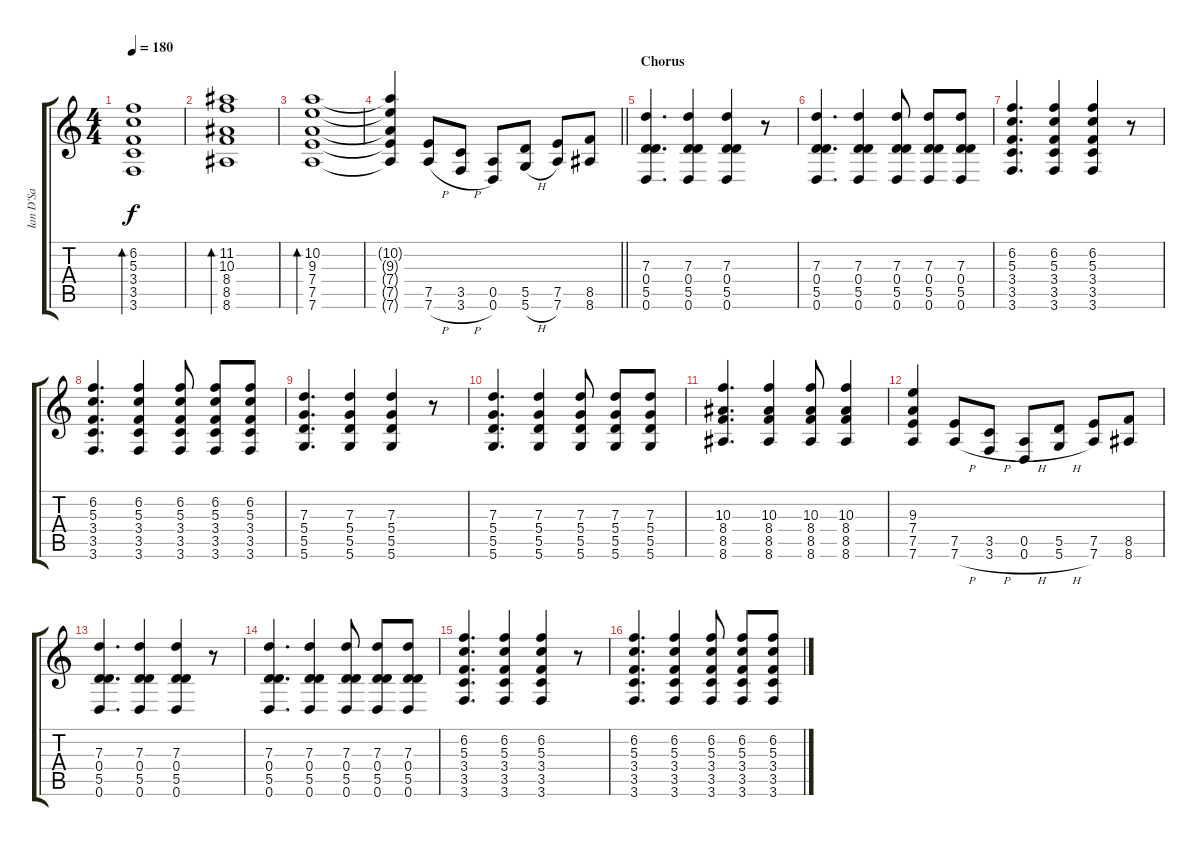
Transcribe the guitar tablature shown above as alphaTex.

\track ("Ian D'Sa" "Ian D'Sa") {instrument distortionguitar}
\staff {score tabs}
\tuning (E4 B3 G3 D3 A2 D2) {hide}
\ts (4 4)
\tempo 180
\clef g2
\ks c
(6.2 5.3 3.4 3.5 3.6).1{bd 120 dy f} |
(11.2 10.3 8.4 8.5 8.6).1{bd 120} |
(10.2 9.3 7.4 7.5 7.6).1{bd 120} |
\barLineRight lightlight
(10.2{t} 9.3{t} 7.4{t} 7.5{t} 7.6{t}).4 (7.5 7.6{h}).8 (3.5 3.6{h}).8 (0.5 0.6).8 (5.5 5.6{h}).8 (7.5 7.6).8 (8.5 8.6).8 |
\section ("" "Chorus")
(7.3 0.4 5.5 0.6).4{d} (7.3 0.4 5.5 0.6).4 (7.3 0.4 5.5 0.6).4 r.8 |
(7.3 0.4 5.5 0.6).4{d} (7.3 0.4 5.5 0.6).4 (7.3 0.4 5.5 0.6).8 (7.3 0.4 5.5 0.6).8 (7.3 0.4 5.5 0.6).8 |
(6.2 5.3 3.4 3.5 3.6).4{d} (6.2 5.3 3.4 3.5 3.6).4 (6.2 5.3 3.4 3.5 3.6).4 r.8 |
(6.2 5.3 3.4 3.5 3.6).4{d} (6.2 5.3 3.4 3.5 3.6).4 (6.2 5.3 3.4 3.5 3.6).8 (6.2 5.3 3.4 3.5 3.6).8 (6.2 5.3 3.4 3.5 3.6).8 |
(7.3 5.4 5.5 5.6).4{d} (7.3 5.4 5.5 5.6).4 (7.3 5.4 5.5 5.6).4 r.8 |
(7.3 5.4 5.5 5.6).4{d} (7.3 5.4 5.5 5.6).4 (7.3 5.4 5.5 5.6).8 (7.3 5.4 5.5 5.6).8 (7.3 5.4 5.5 5.6).8 |
(10.3 8.4 8.5 8.6).4{d} (10.3 8.4 8.5 8.6).4 (10.3 8.4 8.5 8.6).8 (10.3 8.4 8.5 8.6).4 |
(9.3 7.4 7.5 7.6).4 (7.5 7.6{h}).8 (3.5 3.6{h}).8 (0.5 0.6{h}).8 (5.5 5.6{h}).8 (7.5 7.6).8 (8.5 8.6).8 |
(7.3 0.4 5.5 0.6).4{d} (7.3 0.4 5.5 0.6).4 (7.3 0.4 5.5 0.6).4 r.8 |
(7.3 0.4 5.5 0.6).4{d} (7.3 0.4 5.5 0.6).4 (7.3 0.4 5.5 0.6).8 (7.3 0.4 5.5 0.6).8 (7.3 0.4 5.5 0.6).8 |
(6.2 5.3 3.4 3.5 3.6).4{d} (6.2 5.3 3.4 3.5 3.6).4 (6.2 5.3 3.4 3.5 3.6).4 r.8 |
(6.2 5.3 3.4 3.5 3.6).4{d} (6.2 5.3 3.4 3.5 3.6).4 (6.2 5.3 3.4 3.5 3.6).8 (6.2 5.3 3.4 3.5 3.6).8 (6.2 5.3 3.4 3.5 3.6).8
